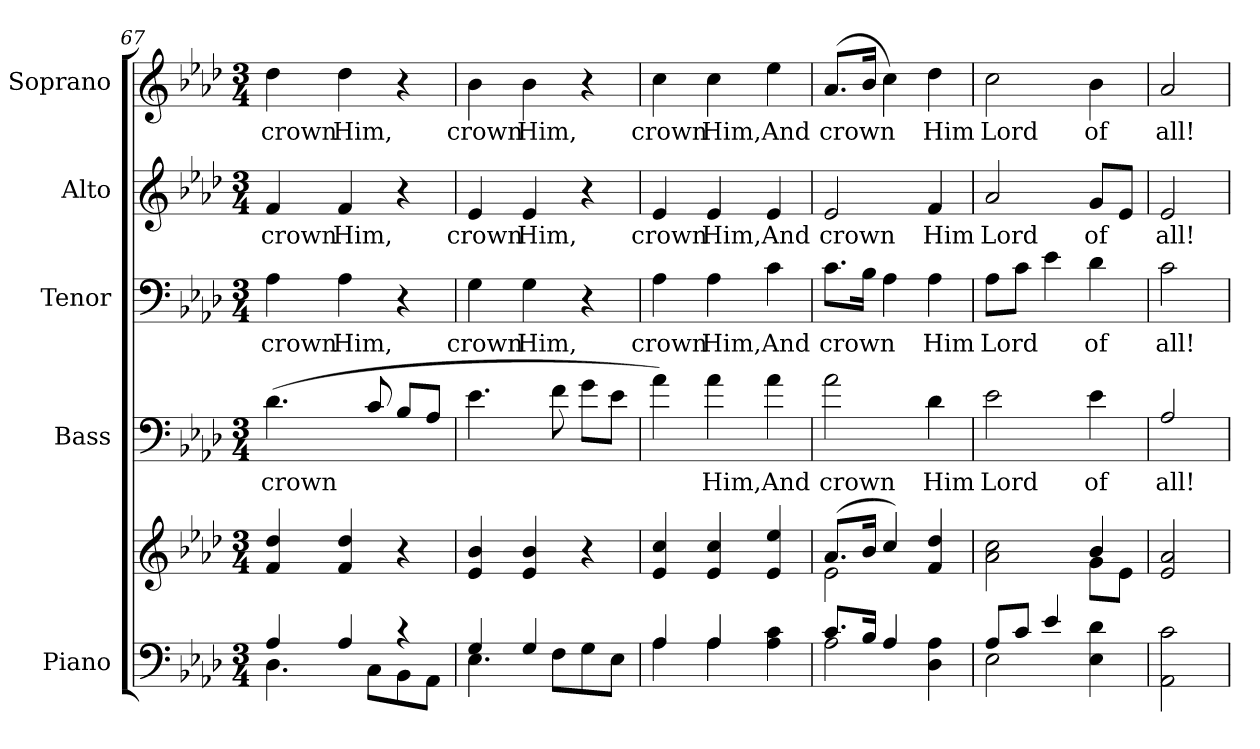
**kern	**kern	**kern	**text	**kern	**text	**kern	**text	**kern	**text
*part5	*part5	*part4	*part4	*part3	*part3	*part2	*part2	*part1	*part1
*staff6	*staff5	*staff4	*staff4	*staff3	*staff3	*staff2	*staff2	*staff1	*staff1
*I"Piano	*	*I"Bass	*	*I"Tenor	*	*I"Alto	*	*I"Soprano	*
*I'Pno.	*	*I'B.	*	*I'T.	*	*I'A.	*	*I'S.	*
*clefF4	*clefG2	*clefF4	*	*clefF4	*	*clefG2	*	*clefG2	*
*	*	*ITrd7c12	*	*	*	*	*	*	*
*k[b-e-a-d-]	*k[b-e-a-d-]	*k[b-e-a-d-]	*	*k[b-e-a-d-]	*	*k[b-e-a-d-]	*	*k[b-e-a-d-]	*
*f:	*f:	*f:	*	*f:	*	*f:	*	*f:	*
*M3/4	*M3/4	*M3/4	*	*M3/4	*	*M3/4	*	*M3/4	*
=67	=67	=67	=67	=67	=67	=67	=67	=67	=67
*^	*	*	*	*	*	*	*	*	*
!	!	!	!	!LO:LY:b:color=#000000	!	!	!	!	!	!
!	!	!	!	!	!	!LO:LY:b:color=#000000	!	!	!	!
!	!	!	!	!	!	!	!	!LO:LY:b:color=#000000	!	!
!	!	!	!	!	!	!	!	!	!	!LO:LY:b:color=#000000
4A-i/	4.D-i\	4fi/ 4dd-i	(4.D-i\	crown	4A-i\	crown	4fi/	crown	4dd-i\	crown
!	!	!	!	!	!	!LO:LY:b:color=#000000	!	!	!	!
!	!	!	!	!	!	!	!	!LO:LY:b:color=#000000	!	!
!	!	!	!	!	!	!	!	!	!	!LO:LY:b:color=#000000
4A-i/	.	4fi/ 4dd-i	.	.	4A-i\	Him,	4fi/	Him,	4dd-i\	Him,
.	8Ci\L	.	8Ci/	.	.	.	.	.	.	.
4r	8BB-i\	4r	8BB-i/L	.	4r	.	4r	.	4r	.
.	8AA-i\J	.	8AA-i/J	.	.	.	.	.	.	.
!!LO:PB:g=z
=68	=68	=68	=68	=68	=68	=68	=68	=68	=68	=68
!	!	!	!	!	!	!LO:LY:b:color=#000000	!	!	!	!
!	!	!	!	!	!	!	!	!LO:LY:b:color=#000000	!	!
!	!	!	!	!	!	!	!	!	!	!LO:LY:b:color=#000000
4Gi/	4.E-i\	4e-i/ 4b-i	4.E-i\	.	4Gi\	crown	4e-i/	crown	4b-i\	crown
!	!	!	!	!	!	!LO:LY:b:color=#000000	!	!	!	!
!	!	!	!	!	!	!	!	!LO:LY:b:color=#000000	!	!
!	!	!	!	!	!	!	!	!	!	!LO:LY:b:color=#000000
4Gi/	.	4e-i/ 4b-i	.	.	4Gi\	Him,	4e-i/	Him,	4b-i\	Him,
.	8Fi\L	.	8Fi\	.	.	.	.	.	.	.
4ryy	8Gi\	4r	8Gi\L	.	4r	.	4r	.	4r	.
.	8E-i\J	.	8E-i\J	.	.	.	.	.	.	.
=69	=69	=69	=69	=69	=69	=69	=69	=69	=69	=69
!	!	!	!	!	!	!LO:LY:b:color=#000000	!	!	!	!
!	!	!	!	!	!	!	!	!LO:LY:b:color=#000000	!	!
!	!	!	!	!	!	!	!	!	!	!LO:LY:b:color=#000000
4A-i/	4A-i\	4e-i/ 4cci	4A-i\)	.	4A-i\	crown	4e-i/	crown	4cci\	crown
!	!	!	!	!LO:LY:b:color=#000000	!	!	!	!	!	!
!	!	!	!	!	!	!LO:LY:b:color=#000000	!	!	!	!
!	!	!	!	!	!	!	!	!LO:LY:b:color=#000000	!	!
!	!	!	!	!	!	!	!	!	!	!LO:LY:b:color=#000000
4A-i/	4A-i\	4e-i/ 4cci	4A-i\	Him,	4A-i\	Him,	4e-i/	Him,	4cci\	Him,
!	!	!	!	!LO:LY:b:color=#000000	!	!	!	!	!	!
!	!	!	!	!	!	!LO:LY:b:color=#000000	!	!	!	!
!	!	!	!	!	!	!	!	!LO:LY:b:color=#000000	!	!
!	!	!	!	!	!	!	!	!	!	!LO:LY:b:color=#000000
4A-i\ 4ci	4ryy	4e-i/ 4ee-i	4A-i\	And	4ci\	And	4e-i/	And	4ee-i\	And
=70	=70	=70	=70	=70	=70	=70	=70	=70	=70	=70
*	*	*^	*	*	*	*	*	*	*	*
!	!	!	!	!	!LO:LY:b:color=#000000	!	!	!	!	!	!
!	!	!	!	!	!	!	!LO:LY:b:color=#000000	!	!	!	!
!	!	!	!	!	!	!	!	!	!LO:LY:b:color=#000000	!	!
!	!	!	!	!	!	!	!	!	!	!	!LO:LY:b:color=#000000
8.ci/L	2A-i\	(8.a-i/L	2e-i\	2A-i\	crown	8.ci\L	crown	2e-i/	crown	(8.a-i/L	crown
16B-i/Jk	.	16b-i/Jk	.	.	.	16B-i\Jk	.	.	.	16b-i/Jk	.
4A-i/	.	4cci/)	.	.	.	4A-i\	.	.	.	4cci\)	.
!	!	!	!	!	!LO:LY:b:color=#000000	!	!	!	!	!	!
!	!	!	!	!	!	!	!LO:LY:b:color=#000000	!	!	!	!
!	!	!	!	!	!	!	!	!	!LO:LY:b:color=#000000	!	!
!	!	!	!	!	!	!	!	!	!	!	!LO:LY:b:color=#000000
4D-i\ 4A-i	4ryy	4fi/ 4dd-i	4ryy	4D-i\	Him	4A-i\	Him	4fi/	Him	4dd-i\	Him
=71	=71	=71	=71	=71	=71	=71	=71	=71	=71	=71	=71
!	!	!	!	!	!LO:LY:b:color=#000000	!	!	!	!	!	!
!	!	!	!	!	!	!	!LO:LY:b:color=#000000	!	!	!	!
!	!	!	!	!	!	!	!	!	!LO:LY:b:color=#000000	!	!
!	!	!	!	!	!	!	!	!	!	!	!LO:LY:b:color=#000000
8A-i/L	2E-i\	2a-i\ 2cci	2ryy	2E-i\	Lord	8A-i\L	Lord	2a-i/	Lord	2cci\	Lord
8ci/J	.	.	.	.	.	8ci\J	.	.	.	.	.
4e-i/	.	.	.	.	.	4e-i\	.	.	.	.	.
!	!	!	!	!	!LO:LY:b:color=#000000	!	!	!	!	!	!
!	!	!	!	!	!	!	!LO:LY:b:color=#000000	!	!	!	!
!	!	!	!	!	!	!	!	!	!LO:LY:b:color=#000000	!	!
!	!	!	!	!	!	!	!	!	!	!	!LO:LY:b:color=#000000
4E-i\ 4d-i	4ryy	4b-i/	8gi\L	4E-i\	of	4d-i\	of	8gi/L	of	4b-i\	of
.	.	.	8e-i\J	.	.	.	.	8e-i/J	.	.	.
*v	*v	*	*	*	*	*	*	*	*	*	*
*	*v	*v	*	*	*	*	*	*	*	*
=72	=72	=72	=72	=72	=72	=72	=72	=72	=72
*	*^	*	*	*	*	*	*	*	*
!	!	!	!	!LO:LY:b:color=#000000	!	!	!	!	!	!
*	*v	*v	*	*	*	*	*	*	*	*
*	*^	*	*	*	*	*	*	*	*
!	!	!	!	!	!	!LO:LY:b:color=#000000	!	!	!	!
*	*v	*v	*	*	*	*	*	*	*	*
*	*^	*	*	*	*	*	*	*	*
!	!	!	!	!	!	!	!	!LO:LY:b:color=#000000	!	!
*	*v	*v	*	*	*	*	*	*	*	*
*	*^	*	*	*	*	*	*	*	*
!	!	!	!	!	!	!	!	!	!	!LO:LY:b:color=#000000
*	*v	*v	*	*	*	*	*	*	*	*
2AA-i\ 2ci	2e-i/ 2a-i	2AA-i/	all!	2ci\	all!	2e-i/	all!	2a-i/	all!
=	=	=	=	=	=	=	=	=	=
*-	*-	*-	*-	*-	*-	*-	*-	*-	*-
